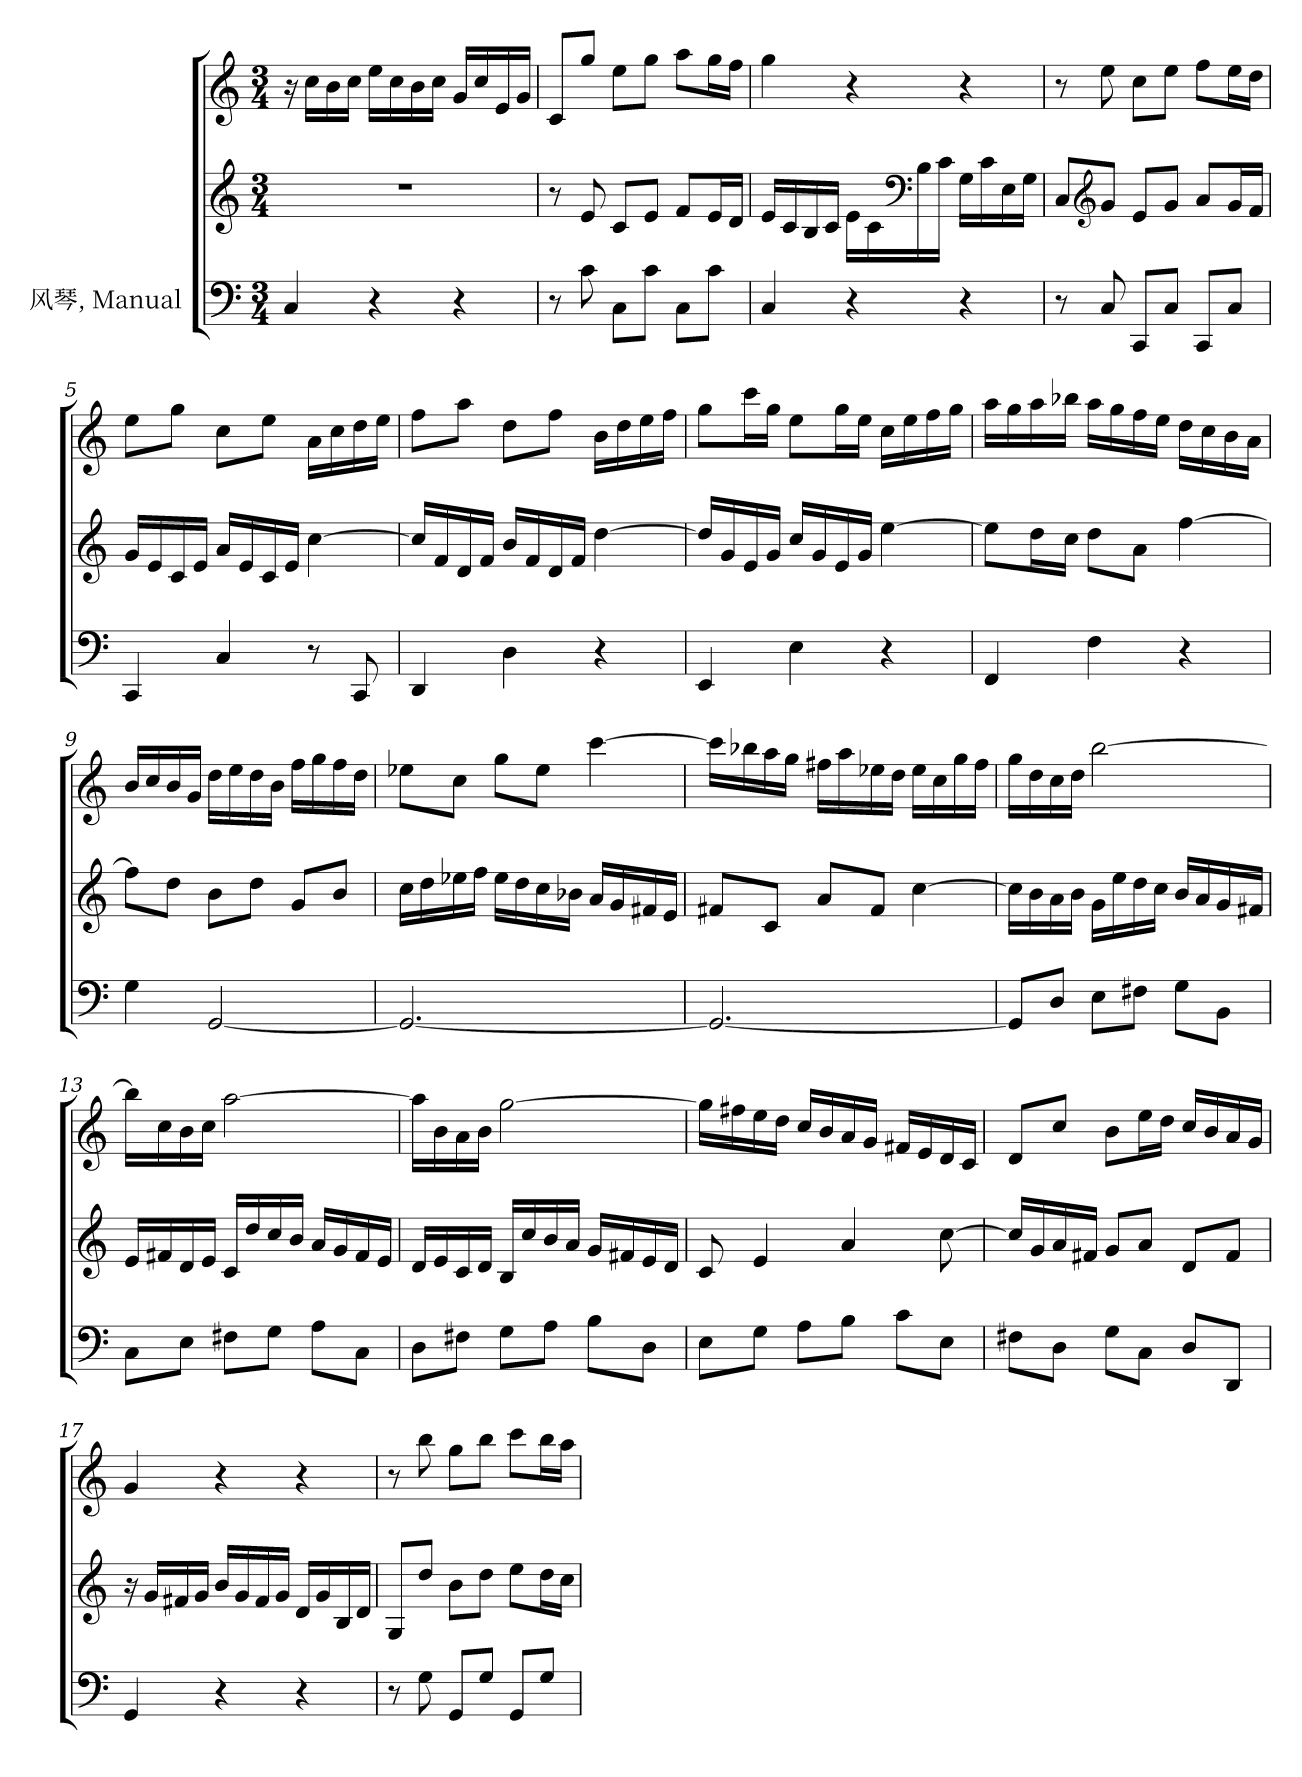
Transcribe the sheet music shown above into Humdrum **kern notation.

**kern	**kern	**kern
*part1	*part1	*part1
*staff3	*staff2	*staff1
*I"风琴, Manual	*	*
*clefF4	*clefG2	*clefG2
*k[]	*k[]	*k[]
*M3/4	*M3/4	*M3/4
*MM75	*MM75	*MM75
=1	=1	=1
4C/	2.r	16r
.	.	16cc\LL
.	.	16b\
.	.	16cc\JJ
4r	.	16ee\LL
.	.	16cc\
.	.	16b\
.	.	16cc\JJ
4r	.	16g/LL
.	.	16cc/
.	.	16e/
.	.	16g/JJ
=2	=2	=2
8r	8r	8c/L
8c\	8e/	8gg/J
8C\L	8c/L	8ee\L
8c\J	8e/J	8gg\J
8C\L	8f/L	8aa\L
8c\J	16e/L	16gg\L
.	16d/JJ	16ff\JJ
=3	=3	=3
4C/	16e/LL	4gg\
.	16c/	.
.	16B/	.
.	16c/JJ	.
4r	16e\LL	4r
.	16c\	.
*	*clefF4	*
.	16B\	.
.	16c\JJ	.
4r	16G\LL	4r
.	16c\	.
.	16E\	.
.	16G\JJ	.
=4	=4	=4
8r	8C/L	8r
*	*clefG2	*
8C/	8g/J	8ee\
8CC/L	8e/L	8cc\L
8C/J	8g/J	8ee\J
8CC/L	8a/L	8ff\L
8C/J	16g/L	16ee\L
.	16f/JJ	16dd\JJ
!!LO:LB:g=z
=5	=5	=5
4CC/	16g/LL	8ee\L
.	16e/	.
.	16c/	8gg\J
.	16e/JJ	.
4C/	16a/LL	8cc\L
.	16e/	.
.	16c/	8ee\J
.	16e/JJ	.
8r	[4cc\	16a\LL
.	.	16cc\
8CC/	.	16dd\
.	.	16ee\JJ
=6	=6	=6
4DD/	16cc/LL]	8ff\L
.	16f/	.
.	16d/	8aa\J
.	16f/JJ	.
4D\	16b/LL	8dd\L
.	16f/	.
.	16d/	8ff\J
.	16f/JJ	.
4r	[4dd\	16b\LL
.	.	16dd\
.	.	16ee\
.	.	16ff\JJ
=7	=7	=7
4EE/	16dd/LL]	8gg\L
.	16g/	.
.	16e/	16ccc\L
.	16g/JJ	16gg\JJ
4E\	16cc/LL	8ee\L
.	16g/	.
.	16e/	16gg\L
.	16g/JJ	16ee\JJ
4r	[4ee\	16cc\LL
.	.	16ee\
.	.	16ff\
.	.	16gg\JJ
!!LO:LB:g=z
=8	=8	=8
4FF/	8ee\L]	16aa\LL
.	.	16gg\
.	16dd\L	16aa\
.	16cc\JJ	16bb-X\JJ
4F\	8dd\L	16aa\LL
.	.	16gg\
.	8a\J	16ff\
.	.	16ee\JJ
4r	[4ff\	16dd\LL
.	.	16cc\
.	.	16b\
.	.	16a\JJ
=9	=9	=9
4G\	8ff\L]	16b/LL
.	.	16cc/
.	8dd\J	16b/
.	.	16g/JJ
[2GG/	8b\L	16dd\LL
.	.	16ee\
.	8dd\J	16dd\
.	.	16b\JJ
.	8g/L	16ff\LL
.	.	16gg\
.	8b/J	16ff\
.	.	16dd\JJ
=10	=10	=10
2.GG/_	16cc\LL	8ee-X\L
.	16dd\	.
.	16ee-X\	8cc\J
.	16ff\JJ	.
.	16ee-\LL	8gg\L
.	16dd\	.
.	16cc\	8ee-\J
.	16b-X\JJ	.
.	16a/LL	[4ccc\
.	16g/	.
.	16f#X/	.
.	16e/JJ	.
!!LO:LB:g=z
=11	=11	=11
2.GG/_	8f#X/L	16ccc\LL]
.	.	16bb-X\
.	8c/J	16aa\
.	.	16gg\JJ
.	8a/L	16ff#X\LL
.	.	16aa\
.	8f#/J	16ee-X\
.	.	16dd\JJ
.	[4cc\	16ee-\LL
.	.	16cc\
.	.	16gg\
.	.	16ff#\JJ
=12	=12	=12
8GG/L]	16cc\LL]	16gg\LL
.	16b\	16dd\
8D/J	16a\	16cc\
.	16b\JJ	16dd\JJ
8E\L	16g\LL	[2bb\
.	16ee\	.
8F#X\J	16dd\	.
.	16cc\JJ	.
8G\L	16b/LL	.
.	16a/	.
8BB\J	16g/	.
.	16f#X/JJ	.
=13	=13	=13
8C\L	16e/LL	16bb\LL]
.	16f#X/	16cc\
8E\J	16d/	16b\
.	16e/JJ	16cc\JJ
8F#X\L	16c/LL	[2aa\
.	16dd/	.
8G\J	16cc/	.
.	16b/JJ	.
8A\L	16a/LL	.
.	16g/	.
8C\J	16f#/	.
.	16e/JJ	.
!!LO:PB:g=z
=14	=14	=14
8D\L	16d/LL	16aa\LL]
.	16e/	16b\
8F#X\J	16c/	16a\
.	16d/JJ	16b\JJ
8G\L	16B/LL	[2gg\
.	16cc/	.
8A\J	16b/	.
.	16a/JJ	.
8B\L	16g/LL	.
.	16f#X/	.
8D\J	16e/	.
.	16d/JJ	.
=15	=15	=15
8E\L	8c/	16gg\LL]
.	.	16ff#X\
8G\J	4e/	16ee\
.	.	16dd\JJ
8A\L	.	16cc/LL
.	.	16b/
8B\J	4a/	16a/
.	.	16g/JJ
8c\L	.	16f#X/LL
.	.	16e/
8E\J	[8cc\	16d/
.	.	16c/JJ
=16	=16	=16
8F#X\L	16cc/LL]	8d/L
.	16g/	.
8D\J	16a/	8cc/J
.	16f#X/JJ	.
8G\L	8g/L	8b\L
8C\J	8a/J	16ee\L
.	.	16dd\JJ
8D/L	8d/L	16cc/LL
.	.	16b/
8DD/J	8f#/J	16a/
.	.	16g/JJ
!!LO:LB:g=z
=17	=17	=17
4GG/	16r	4g/
.	16g/LL	.
.	16f#X/	.
.	16g/JJ	.
4r	16b/LL	4r
.	16g/	.
.	16f#/	.
.	16g/JJ	.
4r	16d/LL	4r
.	16g/	.
.	16B/	.
.	16d/JJ	.
=18	=18	=18
8r	8G/L	8r
8G\	8dd/J	8bb\
8GG/L	8b\L	8gg\L
8G/J	8dd\J	8bb\J
8GG/L	8ee\L	8ccc\L
8G/J	16dd\L	16bb\L
.	16cc\JJ	16aa\JJ
=	=	=
*-	*-	*-
